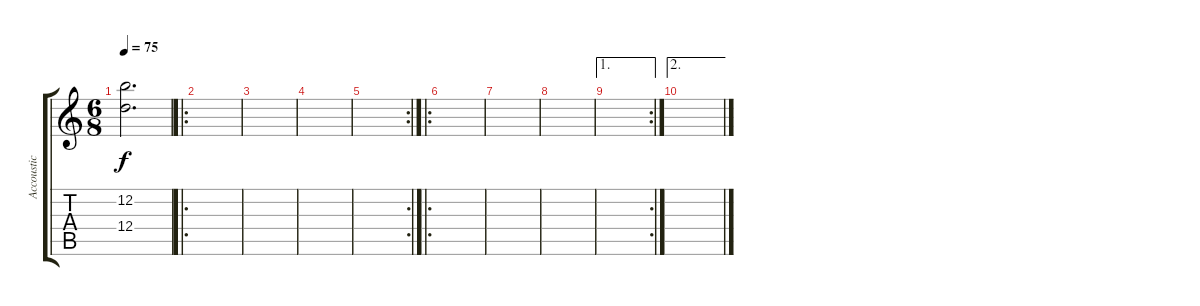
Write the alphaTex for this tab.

\track ("Accoustic Guitar 2" "Accoustic ") {instrument acousticguitarsteel}
\staff {score tabs}
\tuning (E4 B3 G3 D3 A2 E2) {hide}
\ts (6 8)
\tempo 75
\clef g2
\ks c
(12.2 12.4).2{d dy f} |
\ro
|
|
|
\rc 2
|
\ro
|
|
|
\ae 1
\rc 2
|
\ae 2
